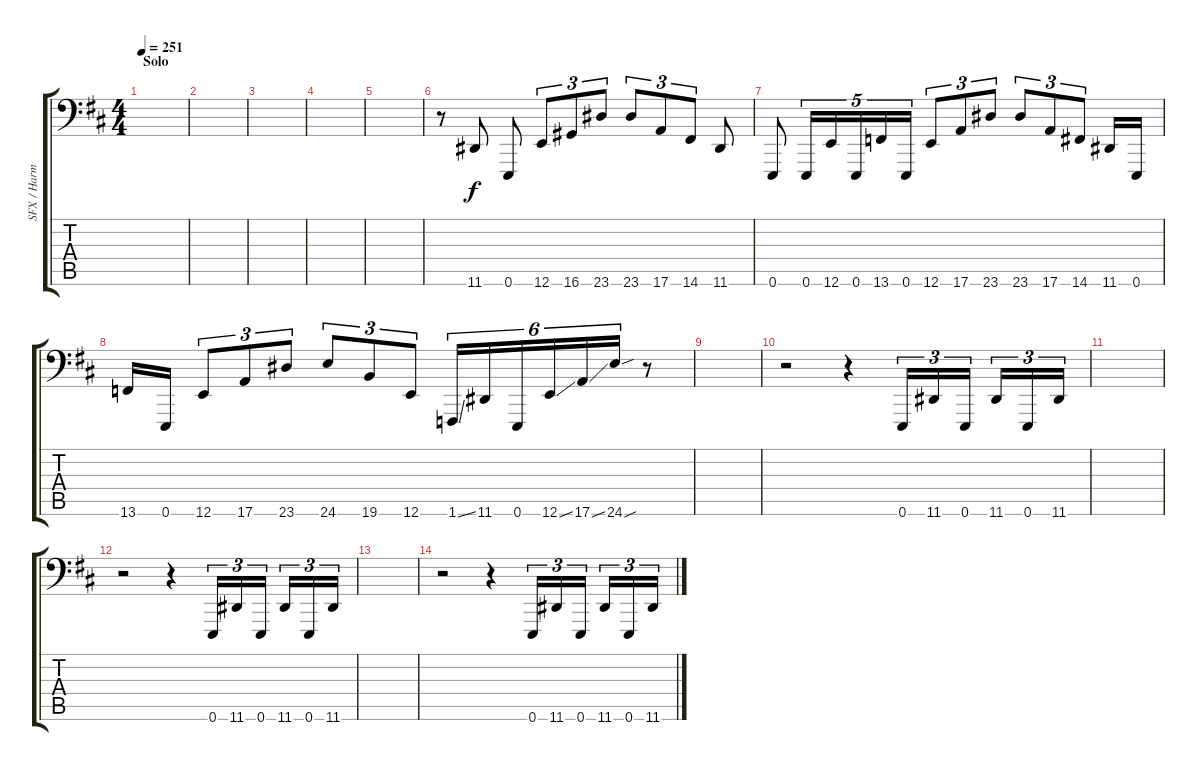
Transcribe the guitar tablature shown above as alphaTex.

\track ("SFX / Harmonizer Delay" "SFX / Harm") {instrument distortionguitar}
\staff {score tabs}
\tuning (A4 E4 C4 G3 A2 E0) {hide}
\ts (4 4)
\section ("" "Solo")
\tempo 251
\clef f4
\ks d
|
|
|
|
|
r.8 11.6.8 0.6.8 12.6.8{tu (3 2)} 16.6.8{tu (3 2)} 23.6.8{tu (3 2)} 23.6.8{tu (3 2)} 17.6.8{tu (3 2)} 14.6.8{tu (3 2)} 11.6.8 |
0.6.8 0.6.16{tu (5 4)} 12.6.16{tu (5 4)} 0.6.16{tu (5 4)} 13.6.16{tu (5 4)} 0.6.16{tu (5 4)} 12.6.8{tu (3 2)} 17.6.8{tu (3 2)} 23.6.8{tu (3 2)} 23.6.8{tu (3 2)} 17.6.8{tu (3 2)} 14.6.8{tu (3 2)} 11.6.16 0.6.16 |
13.6.16 0.6.16 12.6.8{tu (3 2)} 17.6.8{tu (3 2)} 23.6.8{tu (3 2)} 24.6.8{tu (3 2)} 19.6.8{tu (3 2)} 12.6.8{tu (3 2)} 1.6{ss}.16{tu (6 4)} 11.6.16{tu (6 4)} 0.6.16{tu (6 4)} 12.6{ss}.16{tu (6 4)} 17.6{ss}.16{tu (6 4)} 24.6{sou}.16{tu (6 4)} r.8 |
|
r.2 r.4 0.6.16{tu (3 2)} 11.6.16{tu (3 2)} 0.6.16{tu (3 2)} 11.6.16{tu (3 2)} 0.6.16{tu (3 2)} 11.6.16{tu (3 2)} |
|
r.2 r.4 0.6.16{tu (3 2)} 11.6.16{tu (3 2)} 0.6.16{tu (3 2)} 11.6.16{tu (3 2)} 0.6.16{tu (3 2)} 11.6.16{tu (3 2)} |
|
r.2 r.4 0.6.16{tu (3 2)} 11.6.16{tu (3 2)} 0.6.16{tu (3 2)} 11.6.16{tu (3 2)} 0.6.16{tu (3 2)} 11.6.16{tu (3 2)}
